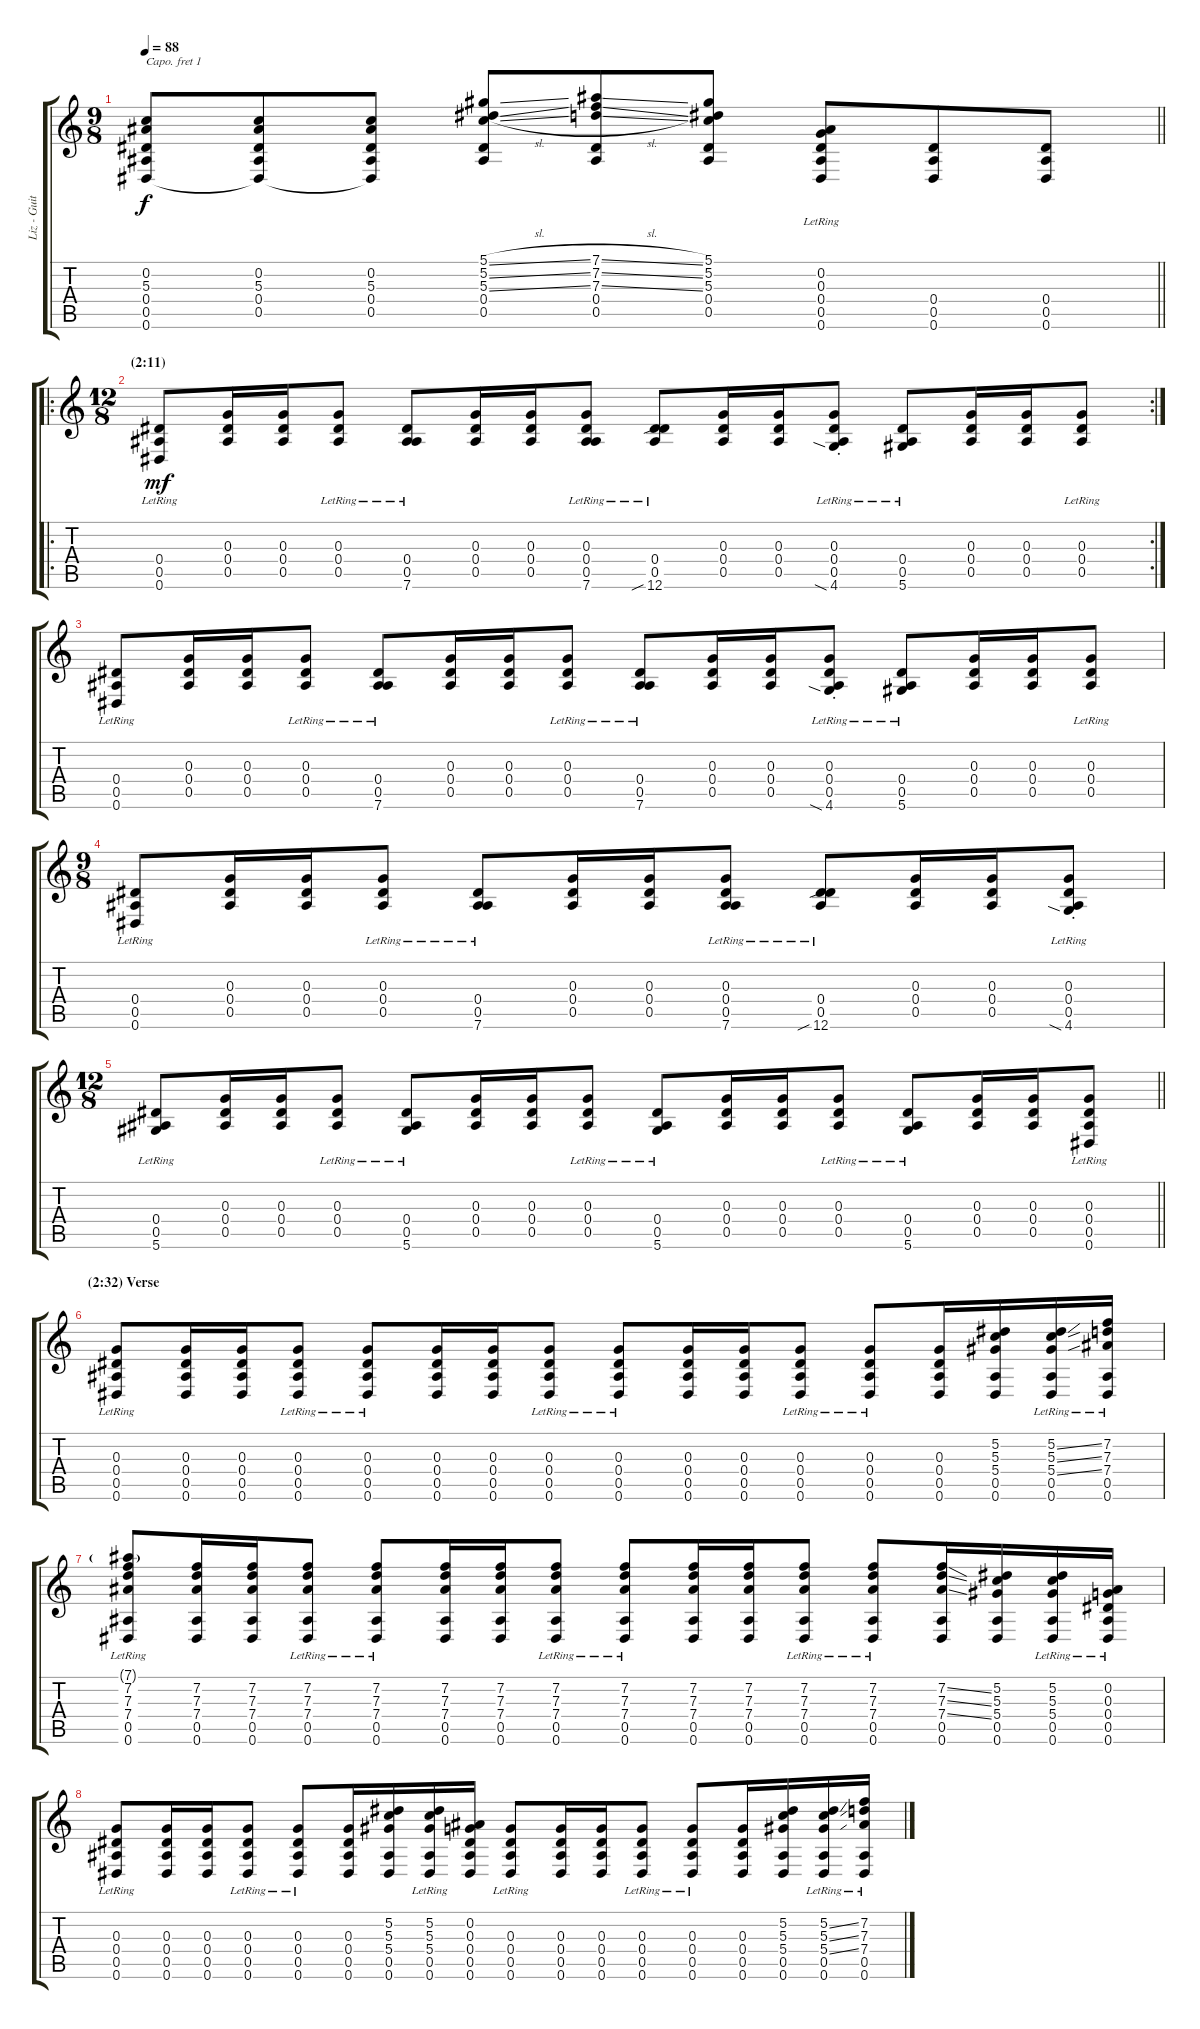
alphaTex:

\track ("Liz - Guitar" "Liz - Guit") {instrument electricguitarclean}
\staff {score tabs}
\capo 1
\tuning (D4 A3 Gb3 D3 A2 D2) {hide}
\ts (9 8)
\tempo 88
\clef g2
\barLineRight lightlight
\ks c
(0.2 5.3 0.4 0.5 0.6).8{dy f} (0.2 5.3 0.4 0.5 0.6{t}).8 (0.2 5.3 0.4 0.5 0.6{t}).8 (5.1{sl} 5.2{sl} 5.3{sl} 0.4 0.5).8 (7.1{sl} 7.2{sl} 7.3{sl} 0.4 0.5).8 (5.1 5.2 5.3 0.4 0.5).8 (0.2{lr} 0.3{lr} 0.4 0.5 0.6).8 (0.4 0.5 0.6).8 (0.4 0.5 0.6).8 |
\ro
\rc 2
\ts (12 8)
\section ("" "(2:11)")
(0.4 0.5 0.6{lr}).8{dy mf} (0.3 0.4 0.5).16 (0.3 0.4 0.5).16 (0.3{lr} 0.4 0.5).8 (0.4 0.5 7.6{lr}).8 (0.3 0.4 0.5).16 (0.3 0.4 0.5).16 (0.3{lr} 0.4 0.5 7.6).8 (0.4 0.5 12.6{sib lr}).8 (0.3 0.4 0.5).16 (0.3 0.4 0.5).16 (0.3{lr} 0.4 0.5 4.6{sia st}).8 (0.4 0.5 5.6{lr}).8 (0.3 0.4 0.5).16 (0.3 0.4 0.5).16 (0.3{lr} 0.4 0.5).8 |
(0.4 0.5 0.6{lr}).8 (0.3 0.4 0.5).16 (0.3 0.4 0.5).16 (0.3{lr} 0.4 0.5).8 (0.4 0.5 7.6{lr}).8 (0.3 0.4 0.5).16 (0.3 0.4 0.5).16 (0.3{lr} 0.4 0.5).8 (0.4 0.5 7.6{lr}).8 (0.3 0.4 0.5).16 (0.3 0.4 0.5).16 (0.3{lr} 0.4 0.5 4.6{sia st}).8 (0.4 0.5 5.6{lr}).8 (0.3 0.4 0.5).16 (0.3 0.4 0.5).16 (0.3{lr} 0.4 0.5).8 |
\ts (9 8)
(0.4 0.5 0.6{lr}).8 (0.3 0.4 0.5).16 (0.3 0.4 0.5).16 (0.3{lr} 0.4 0.5).8 (0.4 0.5 7.6{lr}).8 (0.3 0.4 0.5).16 (0.3 0.4 0.5).16 (0.3{lr} 0.4 0.5 7.6).8 (0.4 0.5 12.6{sib lr}).8 (0.3 0.4 0.5).16 (0.3 0.4 0.5).16 (0.3{lr} 0.4 0.5 4.6{sia st}).8 |
\ts (12 8)
\barLineRight lightlight
(0.4 0.5 5.6{lr}).8 (0.3 0.4 0.5).16 (0.3 0.4 0.5).16 (0.3{lr} 0.4 0.5).8 (0.4 0.5 5.6{lr}).8 (0.3 0.4 0.5).16 (0.3 0.4 0.5).16 (0.3{lr} 0.4 0.5).8 (0.4 0.5 5.6{lr}).8 (0.3 0.4 0.5).16 (0.3 0.4 0.5).16 (0.3{lr} 0.4 0.5).8 (0.4 0.5 5.6{lr}).8 (0.3 0.4 0.5).16 (0.3 0.4 0.5).16 (0.3{lr} 0.4 0.5 0.6).8 |
\section ("" "(2:32) Verse")
(0.3 0.4 0.5 0.6{lr}).8 (0.3 0.4 0.5 0.6).16 (0.3 0.4 0.5 0.6).16 (0.3{lr} 0.4 0.5 0.6).8 (0.3 0.4 0.5 0.6{lr}).8 (0.3 0.4 0.5 0.6).16 (0.3 0.4 0.5 0.6).16 (0.3{lr} 0.4 0.5 0.6).8 (0.3 0.4 0.5 0.6{lr}).8 (0.3 0.4 0.5 0.6).16 (0.3 0.4 0.5 0.6).16 (0.3{lr} 0.4 0.5 0.6).8 (0.3 0.4 0.5 0.6{lr}).8 (0.3 0.4 0.5 0.6).16 (5.2 5.3 5.4 0.5 0.6).16 (5.2{ss} 5.3{ss lr} 5.4{ss} 0.5 0.6).16 (7.2 7.3{lr} 7.4 0.5 0.6).16 |
(7.1{g lr} 7.2{lr} 7.3 7.4 0.5 0.6{lr}).8 (7.2 7.3 7.4 0.5 0.6).16 (7.2 7.3 7.4 0.5 0.6).16 (7.2 7.3{lr} 7.4 0.5 0.6).8 (7.2 7.3 7.4 0.5 0.6{lr}).8 (7.2 7.3 7.4 0.5 0.6).16 (7.2 7.3 7.4 0.5 0.6).16 (7.2 7.3{lr} 7.4 0.5 0.6).8 (7.2 7.3 7.4 0.5 0.6{lr}).8 (7.2 7.3 7.4 0.5 0.6).16 (7.2 7.3 7.4 0.5 0.6).16 (7.2 7.3{lr} 7.4 0.5 0.6).8 (7.2 7.3 7.4 0.5 0.6{lr}).8 (7.2{ss} 7.3{ss} 7.4{ss} 0.5 0.6).16 (5.2 5.3 5.4 0.5 0.6).16 (5.2 5.3{lr} 5.4 0.5 0.6).16 (0.2 0.3{lr} 0.4 0.5 0.6).16 |
(0.3 0.4 0.5 0.6{lr}).8 (0.3 0.4 0.5 0.6).16 (0.3 0.4 0.5 0.6).16 (0.3{lr} 0.4 0.5 0.6).8 (0.3 0.4 0.5 0.6{lr}).8 (0.3 0.4 0.5 0.6).16 (5.2 5.3 5.4 0.5 0.6).16 (5.2 5.3{lr} 5.4 0.5 0.6).16 (0.2 0.3 0.4 0.5 0.6).16 (0.3 0.4 0.5 0.6{lr}).8 (0.3 0.4 0.5 0.6).16 (0.3 0.4 0.5 0.6).16 (0.3{lr} 0.4 0.5 0.6).8 (0.3 0.4 0.5 0.6{lr}).8 (0.3 0.4 0.5 0.6).16 (5.2 5.3 5.4 0.5 0.6).16 (5.2{ss} 5.3{ss lr} 5.4{ss} 0.5 0.6).16 (7.2 7.3{lr} 7.4 0.5 0.6).16
